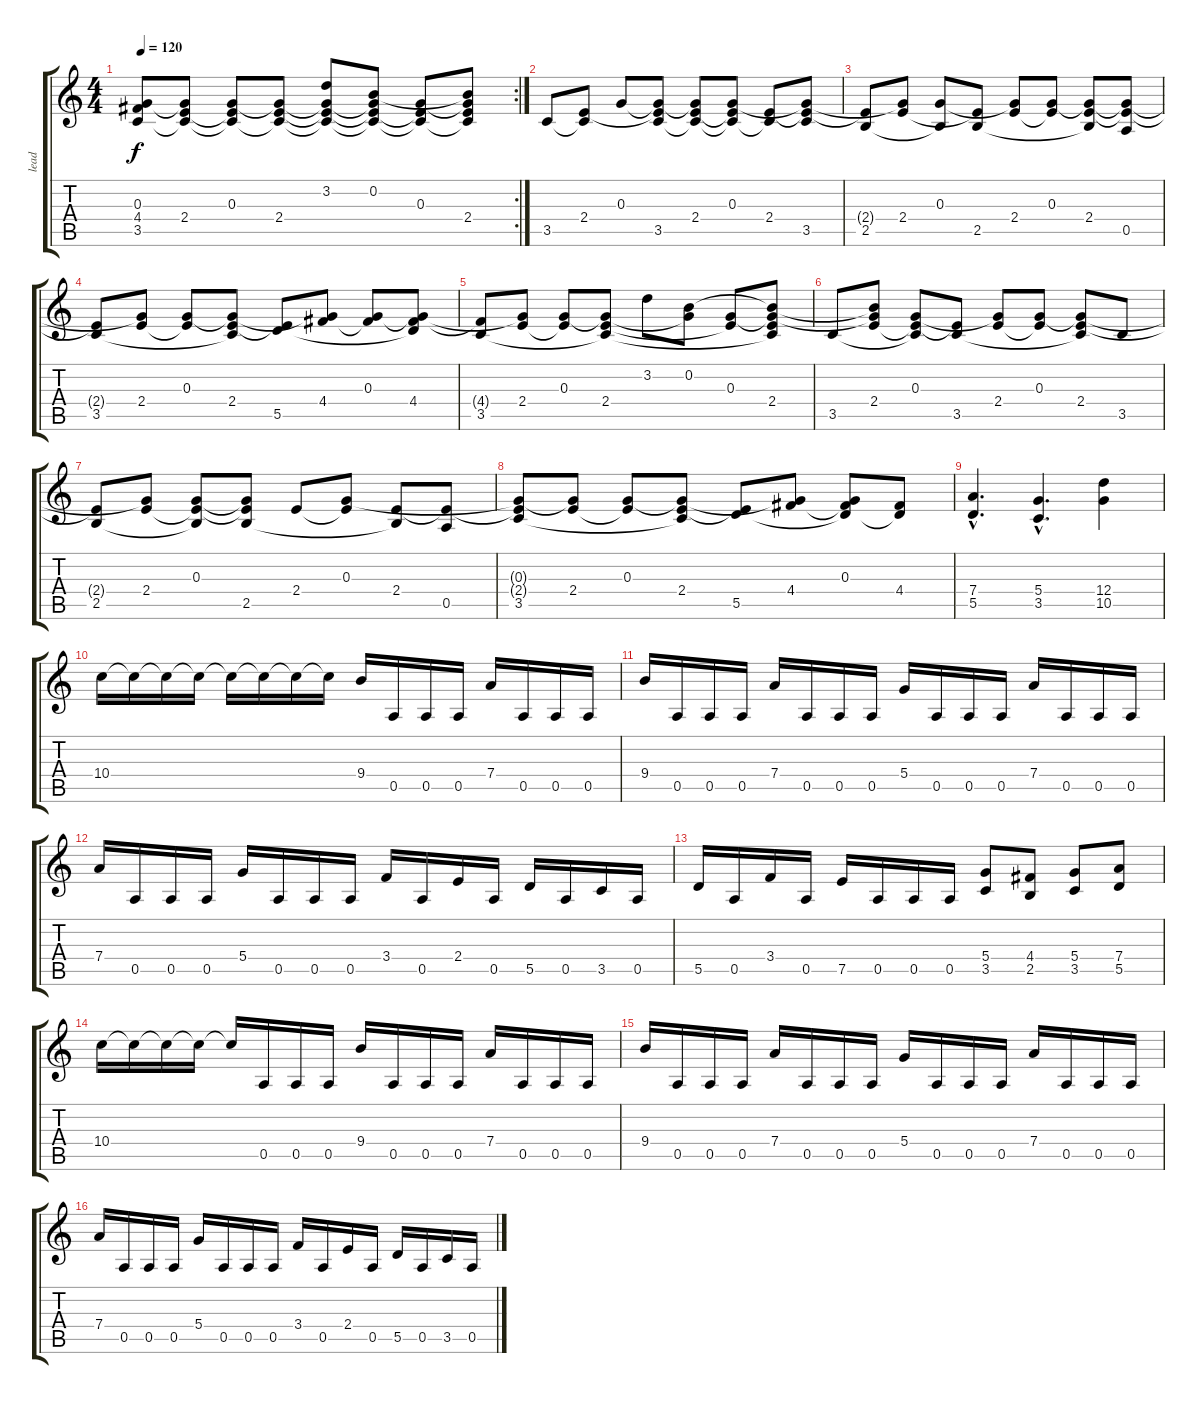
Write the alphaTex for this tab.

\track ("lead" "lead") {instrument distortionguitar}
\staff {score tabs}
\tuning (E4 B3 G3 D3 A2 E2) {hide}
\rc 2
\ts (4 4)
\tempo 120
\clef g2
\ks c
(0.3{t} 4.4{t} 3.5).8{dy f} (0.3{t} 2.4 3.5{t}).8 (0.3 2.4{t} 3.5{t}).8 (0.3{t} 2.4 3.5{t}).8 (3.2 0.3{t} 2.4{t} 3.5{t}).8 (0.2 0.3{t} 2.4{t} 3.5{t}).8 (0.3 2.4{t} 3.5{t}).8 (0.2{t} 0.3{t} 2.4 3.5{t}).8 |
3.5.8{volume 13 instrument electricguitarjazz} (2.4 3.5{t}).8 0.3.8 (0.3{t} 2.4{t} 3.5).8 (0.3{t} 2.4 3.5{t}).8 (0.3 2.4{t} 3.5{t}).8 (2.4 3.5{t}).8 (0.3{t} 2.4{t} 3.5).8 |
(2.4{t} 2.5).8 (0.3{t} 2.4).8 (0.3 2.5{t}).8 (2.4{t} 2.5).8 (0.3{t} 2.4).8 (0.3 2.4{t}).8 (0.3{t} 2.4 2.5{t}).8 (0.3{t} 2.4{t} 0.5).8 |
(2.4{t} 3.5).8 (0.3{t} 2.4).8 (0.3 2.4{t}).8 (0.3{t} 2.4 3.5{t}).8 (2.4{t} 5.5).8 (0.3{t} 4.4).8 (0.3 4.4{t}).8 (0.3{t} 4.4 5.5{t}).8 |
(4.4{t} 3.5).8 (0.3{t} 2.4).8 (0.3 2.4{t}).8 (0.3{t} 2.4 3.5{t}).8 3.2.8 (0.2 0.3{t}).8 (0.3 2.4{t}).8 (0.2{t} 0.3{t} 2.4 3.5{t}).8 |
3.5.8 (0.2{t} 0.3{t} 2.4).8 (0.3 2.4{t} 3.5{t}).8 (2.4{t} 3.5).8 (0.3{t} 2.4).8 (0.3 2.4{t}).8 (0.3{t} 2.4 3.5{t}).8 3.5.8 |
(2.4{t} 2.5).8{volume 6} (0.3{t} 2.4).8 (0.3 2.4{t} 2.5{t}).8 (0.3{t} 2.4{t} 2.5).8 2.4.8 (0.3 2.4{t}).8 (2.4 2.5{t}).8 (2.4{t} 0.5).8 |
(0.3{t} 2.4{t} 3.5).8{volume 13} (0.3{t} 2.4).8 (0.3 2.4{t}).8 (0.3{t} 2.4 3.5{t}).8 (2.4{t} 5.5).8 (0.3{t} 4.4).8 (0.3 4.4{t} 5.5{t}).8 (4.4 5.5{t}).8 |
(7.4 5.5{hac}).4{d instrument distortionguitar} (5.4{hac} 3.5{hac}).4{d} (12.4 10.5).4 |
10.4.16 10.4{t}.16 10.4{t}.16 10.4{t}.16 10.4{t}.16 10.4{t}.16 10.4{t}.16 10.4{t}.16 9.4.16 0.5.16 0.5.16 0.5.16 7.4.16 0.5.16 0.5.16 0.5.16 |
9.4.16 0.5.16 0.5.16 0.5.16 7.4.16 0.5.16 0.5.16 0.5.16 5.4.16 0.5.16 0.5.16 0.5.16 7.4.16 0.5.16 0.5.16 0.5.16 |
7.4.16 0.5.16 0.5.16 0.5.16 5.4.16 0.5.16 0.5.16 0.5.16 3.4.16 0.5.16 2.4.16 0.5.16 5.5.16 0.5.16 3.5.16 0.5.16 |
5.5.16 0.5.16 3.4.16 0.5.16 7.5.16 0.5.16 0.5.16 0.5.16 (5.4 3.5).8 (4.4 2.5).8 (5.4 3.5).8 (7.4 5.5).8 |
10.4.16 10.4{t}.16 10.4{t}.16 10.4{t}.16 10.4{t}.16 0.5.16 0.5.16 0.5.16 9.4.16 0.5.16 0.5.16 0.5.16 7.4.16 0.5.16 0.5.16 0.5.16 |
9.4.16 0.5.16 0.5.16 0.5.16 7.4.16 0.5.16 0.5.16 0.5.16 5.4.16 0.5.16 0.5.16 0.5.16 7.4.16 0.5.16 0.5.16 0.5.16 |
7.4.16 0.5.16 0.5.16 0.5.16 5.4.16 0.5.16 0.5.16 0.5.16 3.4.16 0.5.16 2.4.16 0.5.16 5.5.16 0.5.16 3.5.16 0.5.16
